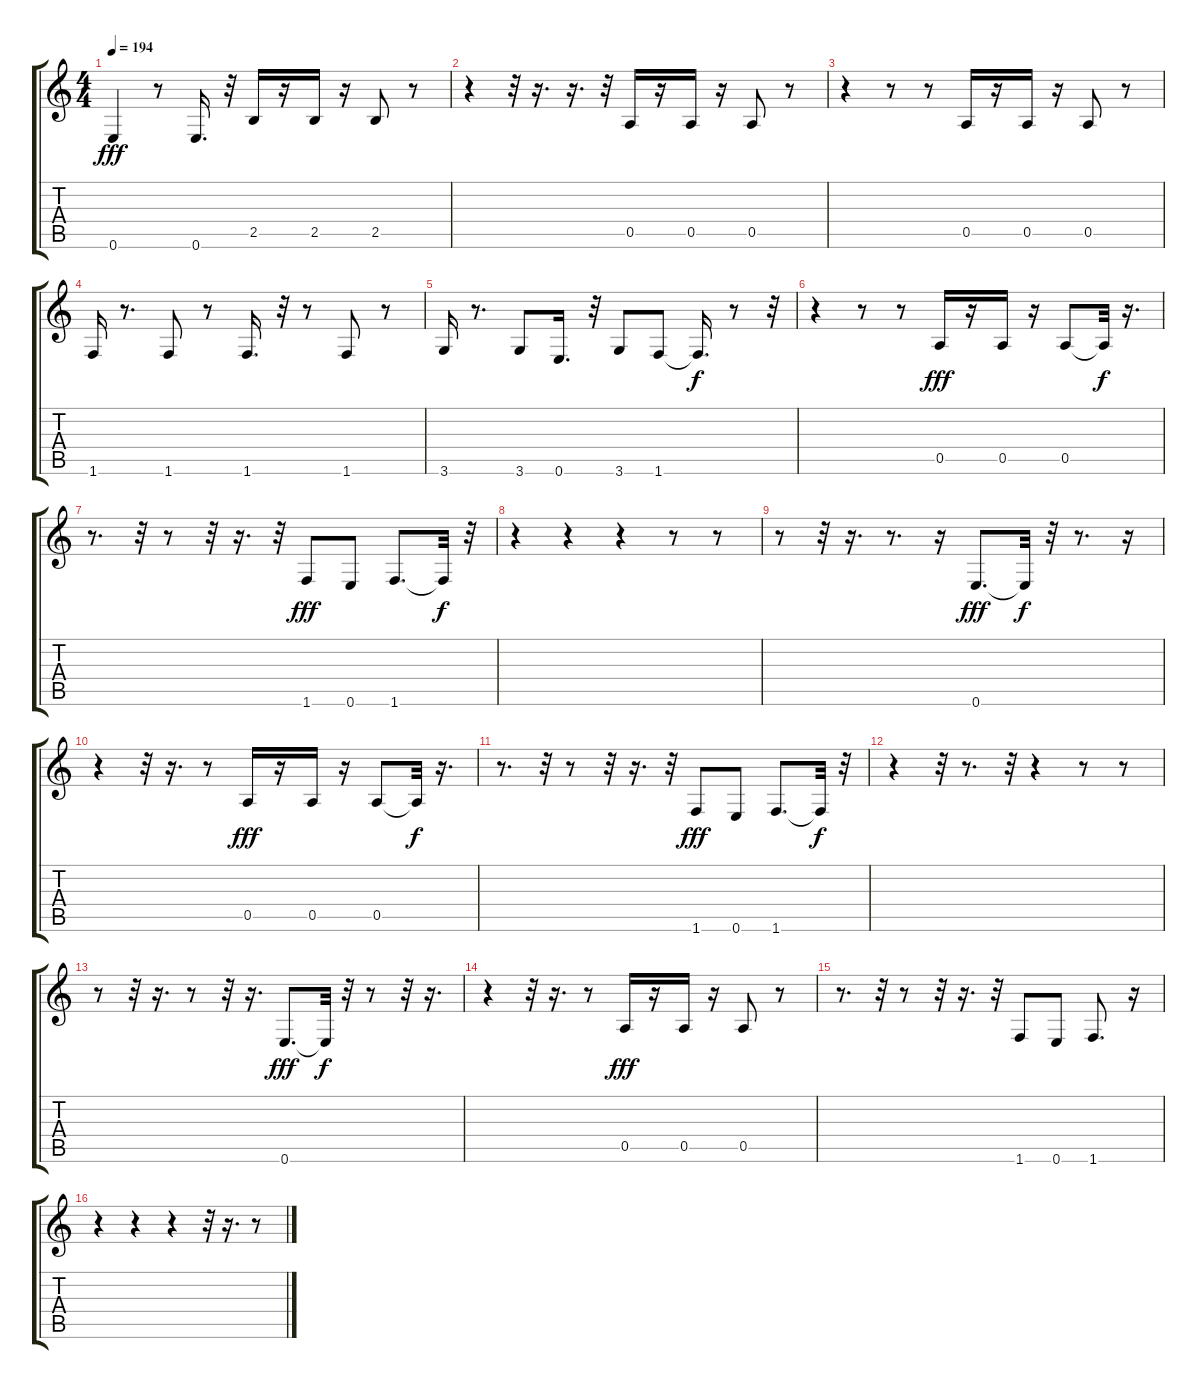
\track "" {instrument electricbassfinger}
\staff {score tabs}
\tuning (E4 B3 G3 D3 A2 E2) {hide}
\ts (4 4)
\tempo 194
\clef g2
\ks c
0.6.4{dy fff} r.8 0.6.16{d} r.32 2.5.16 r.16 2.5.16 r.16 2.5.8 r.8 |
r.4 r.32 r.16{d} r.16{d} r.32 0.5.16 r.16 0.5.16 r.16 0.5.8 r.8 |
r.4 r.8 r.8 0.5.16 r.16 0.5.16 r.16 0.5.8 r.8 |
1.6.16 r.8{d} 1.6.8 r.8 1.6.16{d} r.32 r.8 1.6.8 r.8 |
3.6.16 r.8{d} 3.6.8 0.6.16{d} r.32 3.6.8 1.6.8 1.6{t}.16{d dy f} r.8 r.32 |
r.4 r.8 r.8 0.5.16{dy fff} r.16 0.5.16 r.16 0.5.8 0.5{t}.32{dy f} r.16{d} |
r.8{d} r.32 r.8 r.32 r.16{d} r.32 1.6.8{dy fff} 0.6.8 1.6.8{d} 1.6{t}.32{dy f} r.32 |
r.4 r.4 r.4 r.8 r.8 |
r.8 r.32 r.16{d} r.8{d} r.16 0.6.8{d dy fff} 0.6{t}.32{dy f} r.32 r.8{d} r.16 |
r.4 r.32 r.16{d} r.8 0.5.16{dy fff} r.16 0.5.16 r.16 0.5.8 0.5{t}.32{dy f} r.16{d} |
r.8{d} r.32 r.8 r.32 r.16{d} r.32 1.6.8{dy fff} 0.6.8 1.6.8{d} 1.6{t}.32{dy f} r.32 |
r.4 r.32 r.8{d} r.32 r.4 r.8 r.8 |
r.8 r.32 r.16{d} r.8 r.32 r.16{d} 0.6.8{d dy fff} 0.6{t}.32{dy f} r.32 r.8 r.32 r.16{d} |
r.4 r.32 r.16{d} r.8 0.5.16{dy fff} r.16 0.5.16 r.16 0.5.8 r.8 |
r.8{d} r.32 r.8 r.32 r.16{d} r.32 1.6.8 0.6.8 1.6.8{d} r.16 |
r.4 r.4 r.4 r.32 r.16{d} r.8
